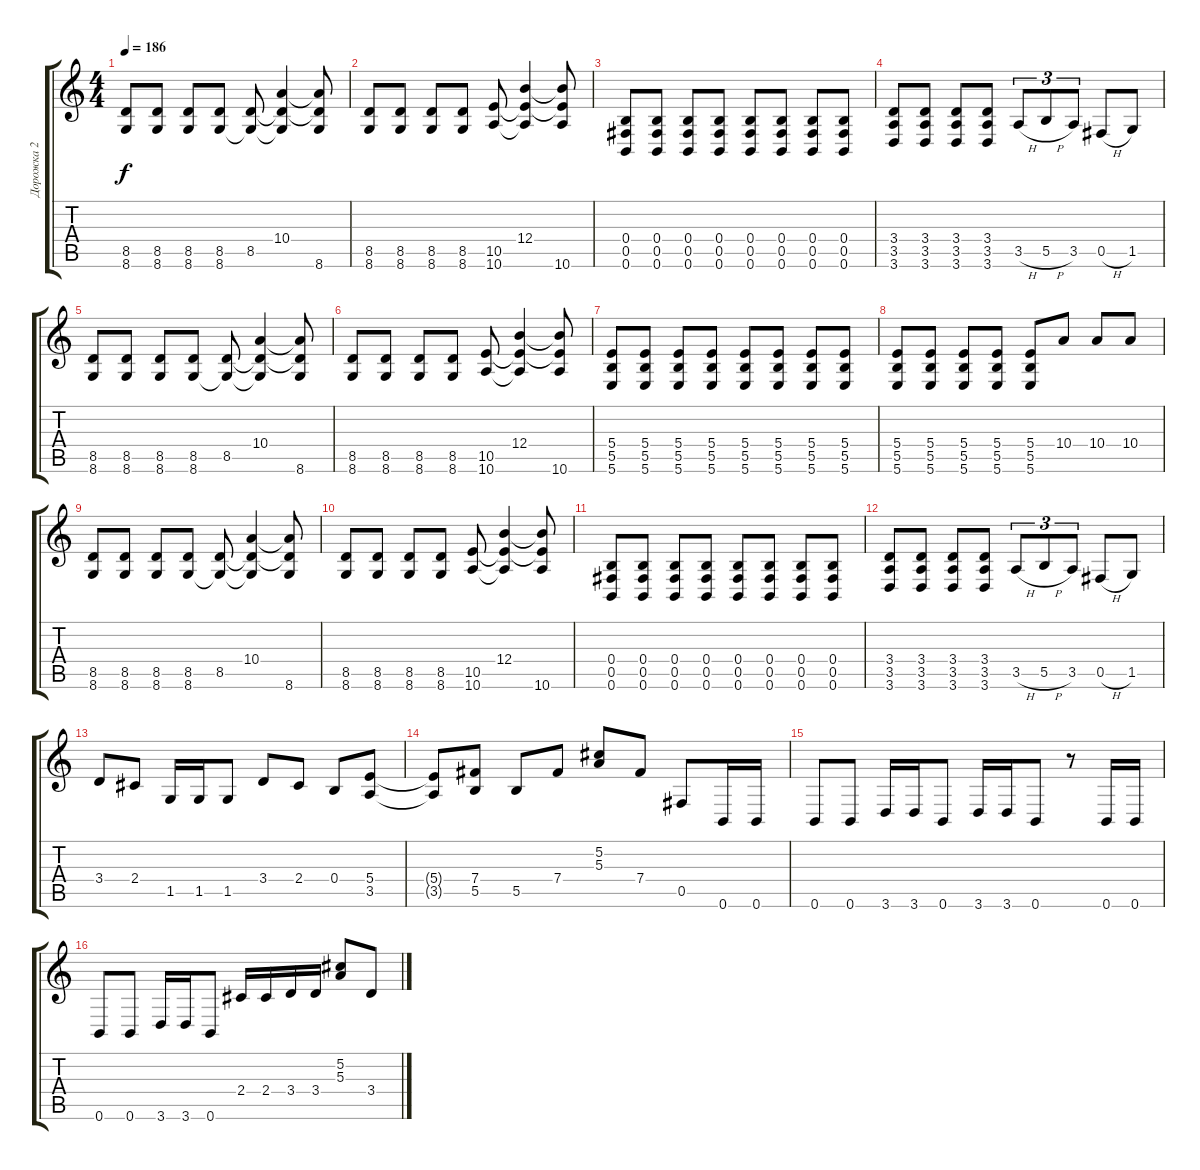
\track ("Дорожка 2" "Дорожка 2") {instrument distortionguitar}
\staff {score tabs}
\tuning (Db4 Ab3 E3 B2 Gb2 B1) {hide}
\ts (4 4)
\tempo 186
\clef g2
\ks c
(8.5 8.6).8{dy f} (8.5 8.6).8 (8.5 8.6).8 (8.5 8.6).8 (8.5 8.6{t}).8 (10.4 8.5{t} 8.6{t}).4 (10.4{t} 8.5{t} 8.6).8 |
(8.5 8.6).8 (8.5 8.6).8 (8.5 8.6).8 (8.5 8.6).8 (10.5 10.6).8 (12.4 10.5{t} 10.6{t}).4 (12.4{t} 10.5{t} 10.6).8 |
(0.4 0.5 0.6).8 (0.4 0.5 0.6).8 (0.4 0.5 0.6).8 (0.4 0.5 0.6).8 (0.4 0.5 0.6).8 (0.4 0.5 0.6).8 (0.4 0.5 0.6).8 (0.4 0.5 0.6).8 |
(3.4 3.5 3.6).8 (3.4 3.5 3.6).8 (3.4 3.5 3.6).8 (3.4 3.5 3.6).8 3.5{h}.8{tu (3 2)} 5.5{h}.8{tu (3 2)} 3.5.8{tu (3 2)} 0.5{h}.8 1.5.8 |
(8.5 8.6).8 (8.5 8.6).8 (8.5 8.6).8 (8.5 8.6).8 (8.5 8.6{t}).8 (10.4 8.5{t} 8.6{t}).4 (10.4{t} 8.5{t} 8.6).8 |
(8.5 8.6).8 (8.5 8.6).8 (8.5 8.6).8 (8.5 8.6).8 (10.5 10.6).8 (12.4 10.5{t} 10.6{t}).4 (12.4{t} 10.5{t} 10.6).8 |
(5.4 5.5 5.6).8 (5.4 5.5 5.6).8 (5.4 5.5 5.6).8 (5.4 5.5 5.6).8 (5.4 5.5 5.6).8 (5.4 5.5 5.6).8 (5.4 5.5 5.6).8 (5.4 5.5 5.6).8 |
(5.4 5.5 5.6).8 (5.4 5.5 5.6).8 (5.4 5.5 5.6).8 (5.4 5.5 5.6).8 (5.4 5.5 5.6).8 10.4.8 10.4.8 10.4.8 |
(8.5 8.6).8 (8.5 8.6).8 (8.5 8.6).8 (8.5 8.6).8 (8.5 8.6{t}).8 (10.4 8.5{t} 8.6{t}).4 (10.4{t} 8.5{t} 8.6).8 |
(8.5 8.6).8 (8.5 8.6).8 (8.5 8.6).8 (8.5 8.6).8 (10.5 10.6).8 (12.4 10.5{t} 10.6{t}).4 (12.4{t} 10.5{t} 10.6).8 |
(0.4 0.5 0.6).8 (0.4 0.5 0.6).8 (0.4 0.5 0.6).8 (0.4 0.5 0.6).8 (0.4 0.5 0.6).8 (0.4 0.5 0.6).8 (0.4 0.5 0.6).8 (0.4 0.5 0.6).8 |
(3.4 3.5 3.6).8 (3.4 3.5 3.6).8 (3.4 3.5 3.6).8 (3.4 3.5 3.6).8 3.5{h}.8{tu (3 2)} 5.5{h}.8{tu (3 2)} 3.5.8{tu (3 2)} 0.5{h}.8 1.5.8 |
3.4.8 2.4.8 1.5.16 1.5.16 1.5.8 3.4.8 2.4.8 0.4.8 (5.4 3.5).8 |
(5.4{t} 3.5{t}).8 (7.4 5.5).8 5.5.8 7.4.8 (5.2 5.3).8 7.4.8 0.5.8 0.6.16 0.6.16 |
0.6.8 0.6.8 3.6.16 3.6.16 0.6.8 3.6.16 3.6.16 0.6.8 r.8 0.6.16 0.6.16 |
0.6.8 0.6.8 3.6.16 3.6.16 0.6.8 2.4.16 2.4.16 3.4.16 3.4.16 (5.2 5.3).8 3.4.8
